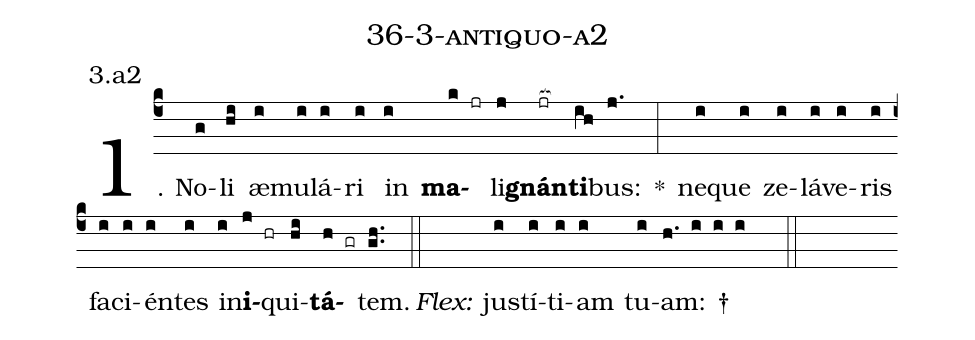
name: 36-3-antiquo-a2;
annotation: 3.a2;
%%
(c4)1. No(g)li(hi) æ(i)mu(i)lá(i)ri(i) in(i) <b>ma</b>(k jr)li(j)<b>gnán</b>(jr[ocb:1{])<b>ti</b>(ih[ocb:0}])bus:(j.) *(:) ne(i)que(i) ze(i)lá(i)ve(i)ris(i) fa(i)ci(i)én(i)tes(i) in(i)<b>i</b>(j hr)qui(hi)<b>tá</b>(h gr)tem.(gh..) (::)
<i>Flex:</i>()  jus(i)tí(i)ti(i)am(i) tu(i)am: †(h. i i i  ::)
